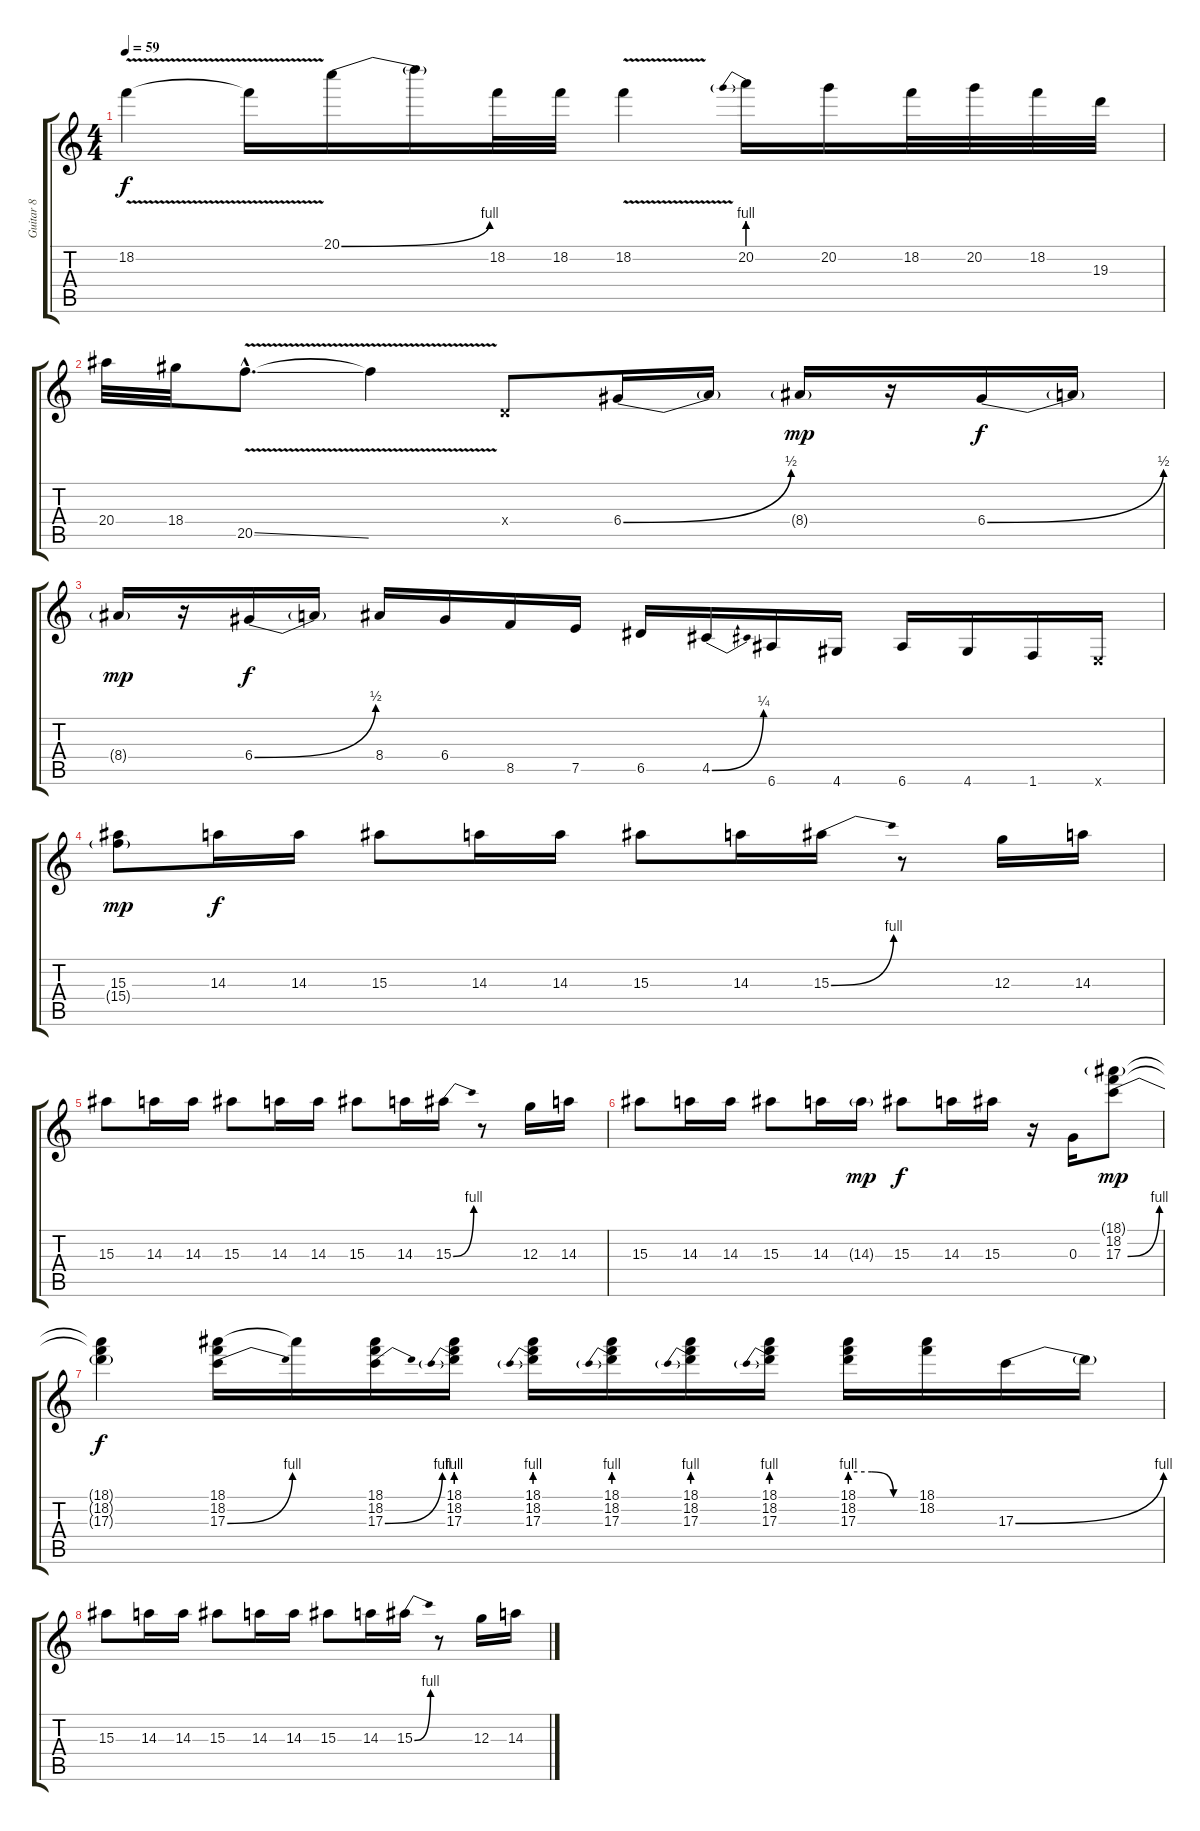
\track ("Guitar 8" "Guitar 8") {instrument overdrivenguitar}
\staff {score tabs}
\tuning (E4 B3 G3 D3 A2 E2) {hide}
\ts (4 4)
\tempo 59
\clef g2
\ks c
18.2{v}.4{dy f} 18.2{v t}.16 20.1{be (bend 0 0 60 4)}.16 20.1{t}.16 18.2.32 18.2.32 18.2{v}.4 20.2{be (prebend 0 4 60 4)}.16 20.2.16 18.2.32 20.2.32 18.2.32 19.3.32 |
20.4.32 18.4.32 20.5{v ss hac}.8{d} 20.5{t}.4 0.4{x}.8 6.4{be (bend 0 0 60 2)}.16 6.4{t}.16 8.4{g}.16{dy mp} r.16 6.4{be (bend 0 0 60 2)}.16{dy f} 6.4{t}.16 |
8.4{g}.16{dy mp} r.16 6.4{be (bend 0 0 60 2)}.16{dy f} 6.4{t}.16 8.4.16 6.4.16 8.5.16 7.5.16 6.5.16 4.5{be (bend 0 0 60 1)}.16 6.6.16 4.6.16 6.6.16 4.6.16 1.6.16 0.6{x}.16 |
(15.3 15.4{g}).8{dy mp} 14.3.16{dy f} 14.3.16 15.3.8 14.3.16 14.3.16 15.3.8 14.3.16 15.3{be (bend 0 0 60 4)}.16 r.8 12.3.16 14.3.16 |
15.3.8 14.3.16 14.3.16 15.3.8 14.3.16 14.3.16 15.3.8 14.3.16 15.3{be (bend 0 0 60 4)}.16 r.8 12.3.16 14.3.16 |
15.3.8 14.3.16 14.3.16 15.3.8 14.3.16 14.3{g}.16{dy mp} 15.3.8{dy f} 14.3.16 15.3.16 r.16 0.3.16 (18.1{g} 18.2 17.3{be (bend 0 0 60 4)}).8{dy mp} |
(18.1{t} 18.2{t} 17.3{t}).4{dy f} (18.1 18.2 17.3{be (bend 0 0 60 4)}).16 18.1{t}.16 (18.1 18.2 17.3{be (bend 0 0 60 4)}).16 (18.1 18.2 17.3{be (prebend 0 4 60 4)}).16 (18.1 18.2 17.3{be (prebend 0 4 60 4)}).16 (18.1 18.2 17.3{be (prebend 0 4 60 4)}).16 (18.1 18.2 17.3{be (prebend 0 4 60 4)}).16 (18.1 18.2 17.3{be (prebend 0 4 60 4)}).16 (18.1 18.2 17.3{be (custom 0 4 20 4 40 0 60 0)}).16 (18.1 18.2).16 17.3{be (bend 0 0 60 4)}.16 17.3{t}.16 |
15.3.8 14.3.16 14.3.16 15.3.8 14.3.16 14.3.16 15.3.8 14.3.16 15.3{be (bend 0 0 60 4)}.16 r.8 12.3.16 14.3.16
